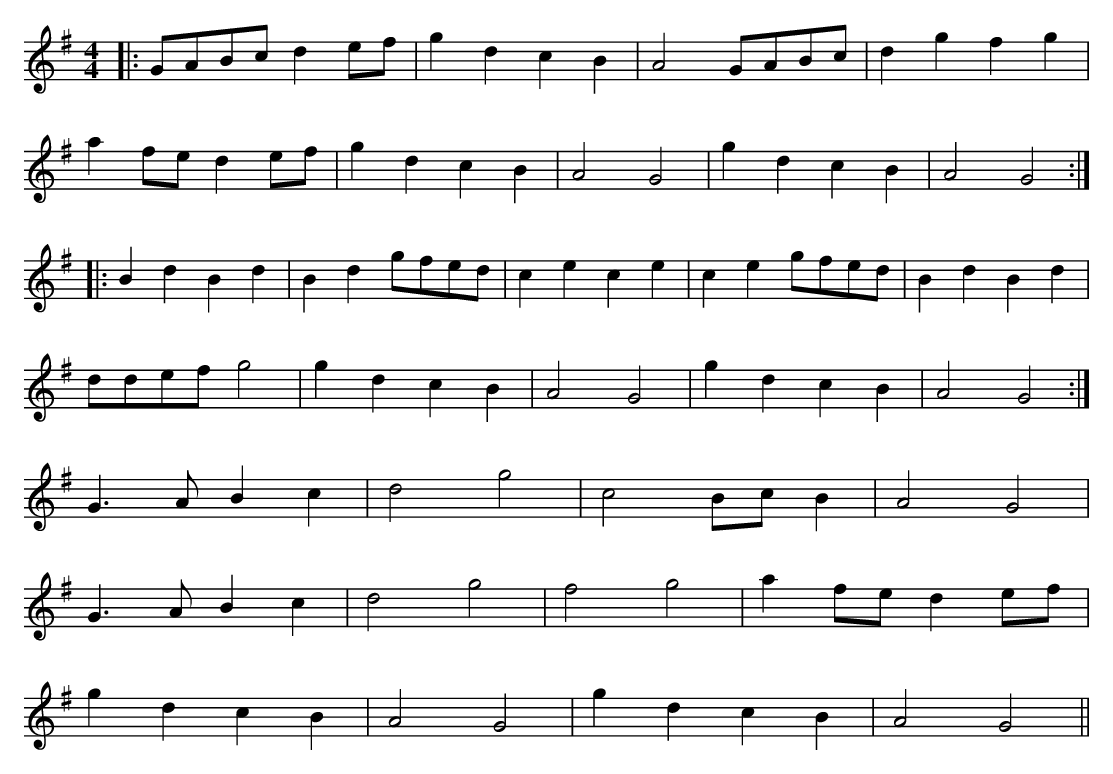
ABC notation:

X:1
M:4/4
K:G
|:GABc d2 ef|g2 d2 c2 B2|A4 GABc|d2 g2 f2 g2|
a2 fe d2 ef|g2 d2 c2 B2|A4 G4|g2 d2 c2 B2|A4 G4:|
|:B2 d2 B2 d2|B2 d2 gfed|c2 e2 c2 e2|c2 e2 gfed|B2 d2 B2 d2|
ddef g4|g2 d2 c2 B2|A4 G4|g2 d2 c2 B2|A4 G4:|
G3 A B2 c2|d4 g4|c4 Bc B2|A4 G4|
G3A B2c2|d4 g4|f4g4|a2 fe d2 ef|
g2 d2 c2 B2|A4 G4|g2 d2 c2 B2|A4 G4||
